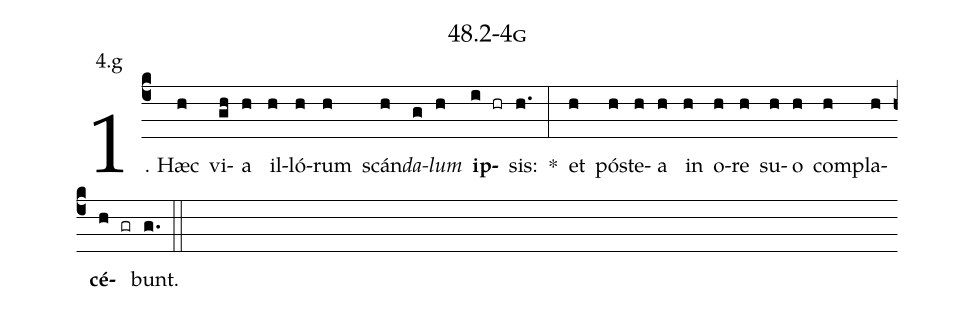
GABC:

name: 48.2-4g;
annotation: 4.g;
%%
(c4)1. Hæc(h) vi(gh)a(h) il(h)ló(h)rum(h) scán(h)<i>da</i>(g)<i>lum</i>(h) <b>ip</b>(i hr)sis:(h.) *(:) et(h) póst(h)e(h)a(h) in(h) o(h)re(h) su(h)o(h) com(h)pla(h)<b>cé</b>(h gr)bunt.(g.) (::)


%E(h) u(h) o(h) u(h) a(h) e.(g.) (::)
